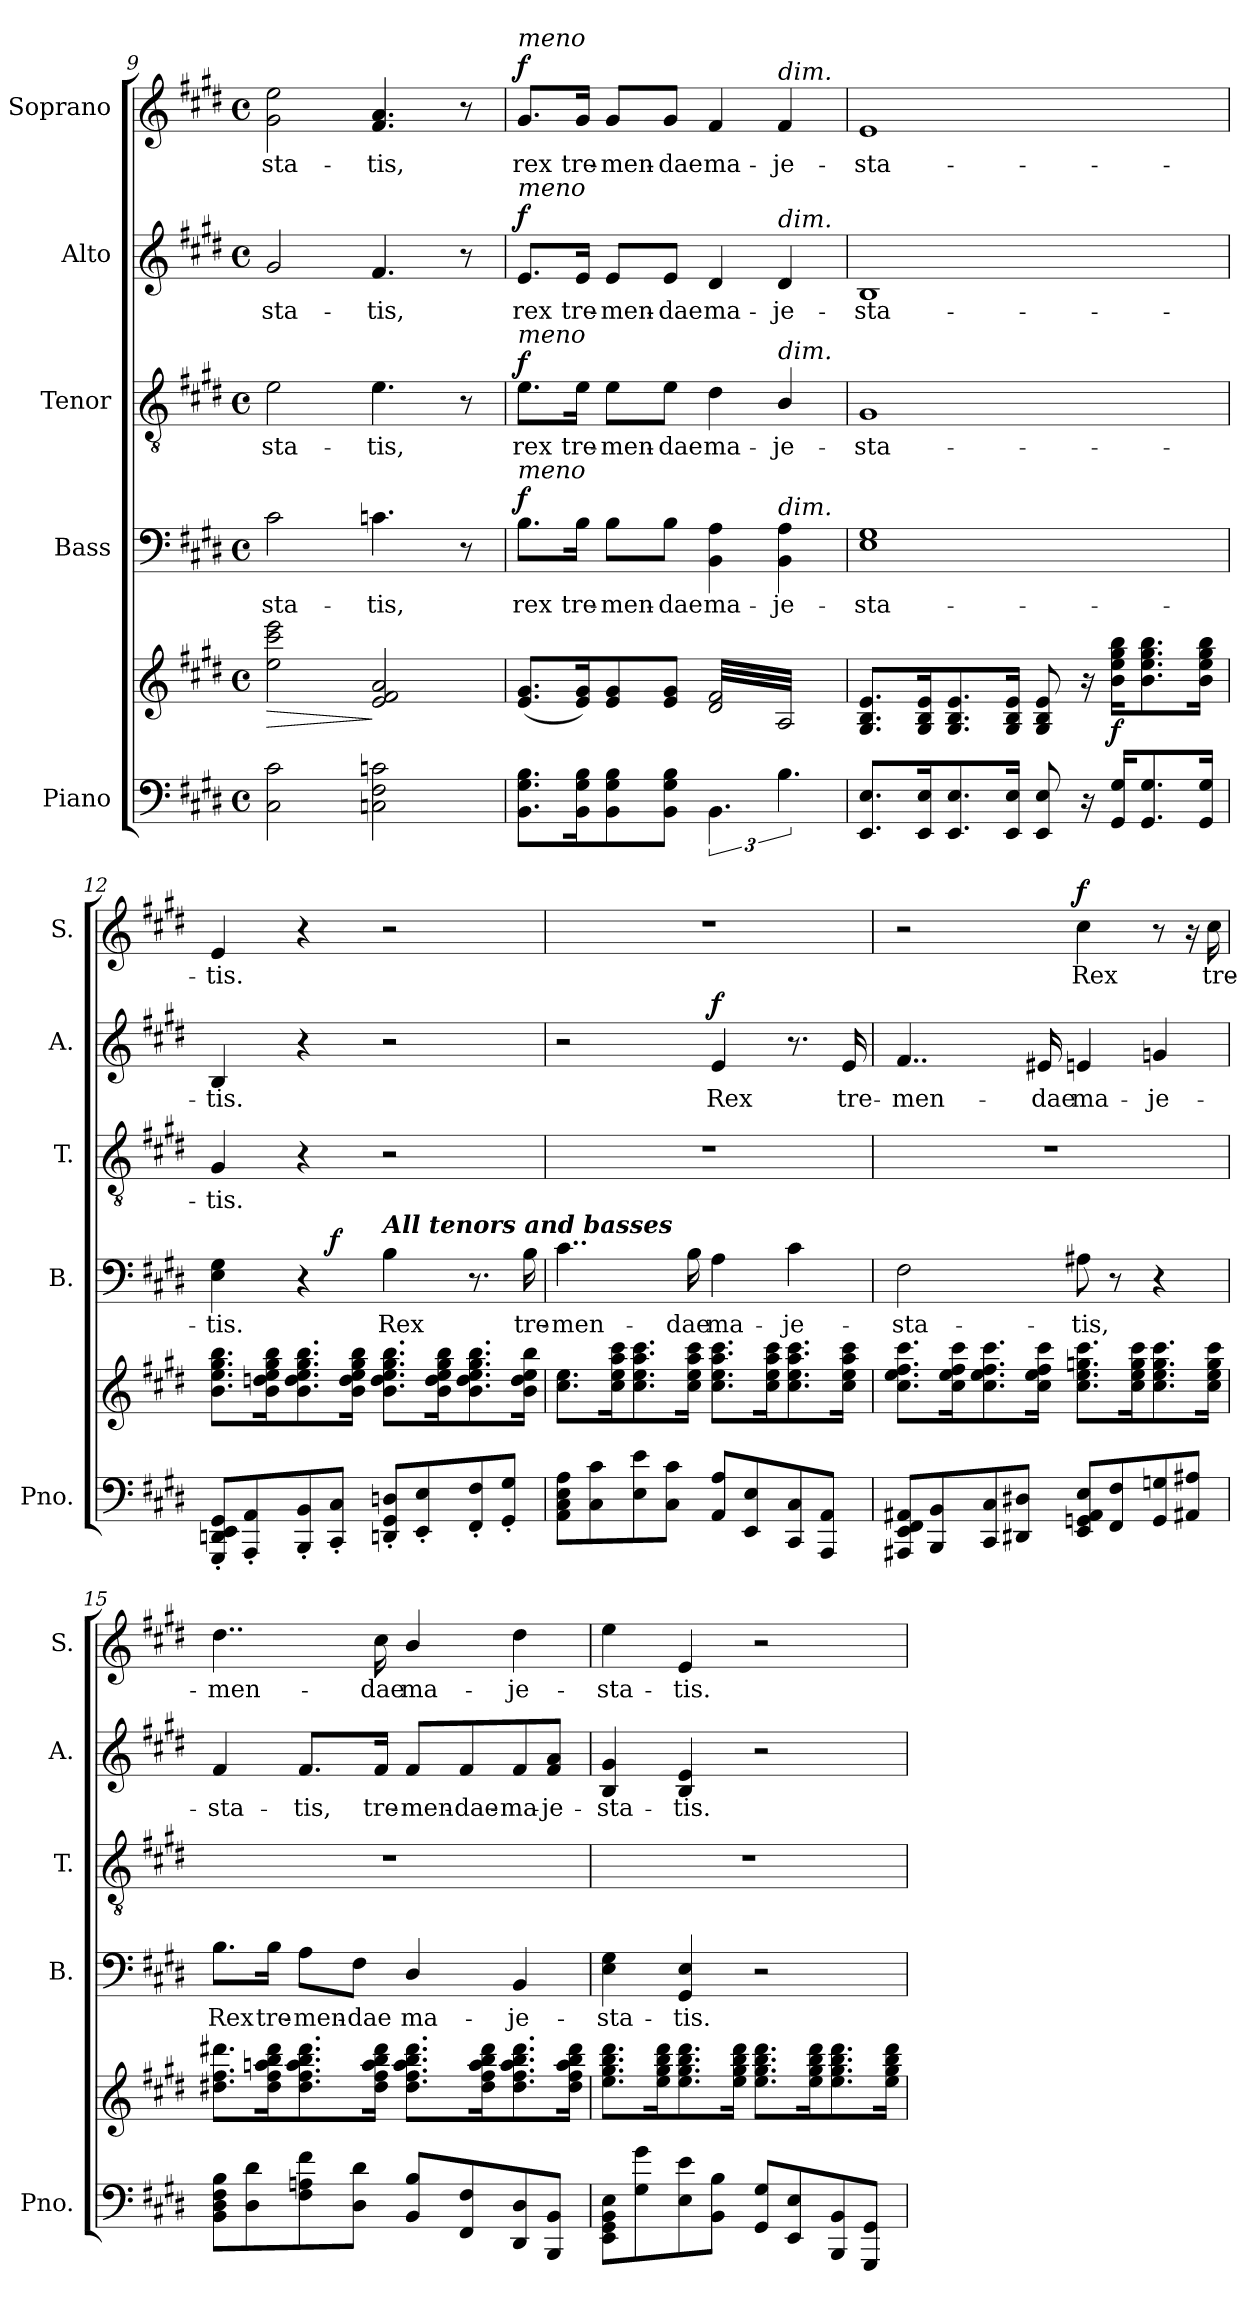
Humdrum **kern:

**kern	**kern	**dynam	**kern	**text	**dynam	**kern	**text	**dynam	**kern	**text	**dynam	**kern	**text	**dynam
*part5	*part5	*part5	*part4	*part4	*part4	*part3	*part3	*part3	*part2	*part2	*part2	*part1	*part1	*part1
*staff6	*staff5	*staff5/6	*staff4	*staff4	*staff4	*staff3	*staff3	*staff3	*staff2	*staff2	*staff2	*staff1	*staff1	*staff1
*I"Piano	*	*	*I"Bass	*	*	*I"Tenor	*	*	*I"Alto	*	*	*I"Soprano	*	*
*I'Pno.	*	*	*I'B.	*	*	*I'T.	*	*	*I'A.	*	*	*I'S.	*	*
*clefF4	*clefG2	*	*clefF4	*	*	*clefGv2	*	*	*clefG2	*	*	*clefG2	*	*
*	*	*	*	*	*	*ITrd7c12	*	*	*	*	*	*	*	*
*k[f#c#g#d#]	*k[f#c#g#d#]	*	*k[f#c#g#d#]	*	*	*k[f#c#g#d#]	*	*	*k[f#c#g#d#]	*	*	*k[f#c#g#d#]	*	*
*E:	*E:	*	*E:	*	*	*E:	*	*	*E:	*	*	*E:	*	*
*M4/4	*M4/4	*	*M4/4	*	*	*M4/4	*	*	*M4/4	*	*	*M4/4	*	*
*met(c)	*met(c)	*	*met(c)	*	*	*met(c)	*	*	*met(c)	*	*	*met(c)	*	*
=9	=9	=9	=9	=9	=9	=9	=9	=9	=9	=9	=9	=9	=9	=9
!	!	!LO:HP:b	!	!	!	!	!	!	!	!	!	!	!	!
!	!	!	!	!LO:LY:b:color=#000000	!	!	!	!	!	!	!	!	!	!
!	!	!	!	!	!	!	!LO:LY:b:color=#000000	!	!	!	!	!	!	!
!	!	!	!	!	!	!	!	!	!	!LO:LY:b:color=#000000	!	!	!	!
!	!	!	!	!	!	!	!	!	!	!	!	!	!LO:LY:b:color=#000000	!
2C#i\ 2c#i	2eei\ 2ccc#i 2eeei	>	2c#i\	-sta-	.	2Ei\	-sta-	.	2g#i/	-sta-	.	2g#i\ 2eei	-sta-	.
!	!	!	!	!LO:LY:b:color=#000000	!	!	!	!	!	!	!	!	!	!
!	!	!	!	!	!	!	!LO:LY:b:color=#000000	!	!	!	!	!	!	!
!	!	!	!	!	!	!	!	!	!	!LO:LY:b:color=#000000	!	!	!	!
!	!	!	!	!	!	!	!	!	!	!	!	!	!LO:LY:b:color=#000000	!
2Cni\ 2F#i 2cni	2ei/ 2f#i 2ai	]	4.cni\	-tis,	.	4.Ei\	-tis,	.	4.f#i/	-tis,	.	4.f#i/ 4.ai	-tis,	.
.	.	.	8r	.	.	8r	.	.	8r	.	.	8r	.	.
=10	=10	=10	=10	=10	=10	=10	=10	=10	=10	=10	=10	=10	=10	=10
!	!	!	!	!LO:LY:b:color=#000000	!	!	!	!	!	!	!	!	!	!
!	!	!	!	!	!	!	!LO:LY:b:color=#000000	!	!	!	!	!	!	!
!	!	!	!	!	!	!	!	!	!	!LO:LY:b:color=#000000	!	!	!	!
!	!	!	!	!	!	!	!	!	!	!	!	!LO:TX:a:i:t=meno	!	!
!	!	!	!	!	!	!	!	!	!LO:TX:a:i:t=meno	!	!	!	!	!
!	!	!	!	!	!	!LO:TX:a:i:t=meno	!	!	!	!	!	!	!	!
!	!	!	!LO:TX:a:i:t=meno	!	!	!	!	!	!	!	!	!	!	!
!	!	!	!	!	!	!	!	!	!	!	!	!	!LO:LY:b:color=#000000	!
8.BBi\ 8.G#i 8.BiL	(8.ei/ 8.g#iL	.	8.Bi\L	rex	f	8.Ei\L	rex	f	8.ei/L	rex	f	8.g#i/L	rex	f
!	!	!	!	!LO:LY:b:color=#000000	!	!	!	!	!	!	!	!	!	!
!	!	!	!	!	!	!	!LO:LY:b:color=#000000	!	!	!	!	!	!	!
!	!	!	!	!	!	!	!	!	!	!LO:LY:b:color=#000000	!	!	!	!
!	!	!	!	!	!	!	!	!	!	!	!	!	!LO:LY:b:color=#000000	!
16BBi\ 16G#i 16Bik	16ei/ 16g#ik)	.	16Bi\Jk	tre-	.	16Ei\Jk	tre-	.	16ei/Jk	tre-	.	16g#i/Jk	tre-	.
!	!	!	!	!LO:LY:b:color=#000000	!	!	!	!	!	!	!	!	!	!
!	!	!	!	!	!	!	!LO:LY:b:color=#000000	!	!	!	!	!	!	!
!	!	!	!	!	!	!	!	!	!	!LO:LY:b:color=#000000	!	!	!	!
!	!	!	!	!	!	!	!	!	!	!	!	!	!LO:LY:b:color=#000000	!
8BBi\ 8G#i 8Bi	8ei/ 8g#i	.	8Bi\L	-men-	.	8Ei\L	-men-	.	8ei/L	-men-	.	8g#i/L	-men-	.
!	!	!	!	!LO:LY:b:color=#000000	!	!	!	!	!	!	!	!	!	!
!	!	!	!	!	!	!	!LO:LY:b:color=#000000	!	!	!	!	!	!	!
!	!	!	!	!	!	!	!	!	!	!LO:LY:b:color=#000000	!	!	!	!
!	!	!	!	!	!	!	!	!	!	!	!	!	!LO:LY:b:color=#000000	!
8BBi\ 8G#i 8BiJ	8ei/ 8g#iJ	.	8Bi\J	-dae	.	8Ei\J	-dae	.	8ei/J	-dae	.	8g#i/J	-dae	.
!	!	!	!	!LO:LY:b:color=#000000	!	!	!	!	!	!	!	!	!	!
!	!	!	!	!	!	!	!LO:LY:b:color=#000000	!	!	!	!	!	!	!
!	!	!	!	!	!	!	!	!	!	!LO:LY:b:color=#000000	!	!	!	!
!	!	!	!	!	!	!	!	!	!	!	!	!	!LO:LY:b:color=#000000	!
*	*tremolo	*	*	*	*	*	*	*	*	*	*	*	*	*
6.BBi\	32d#i/ 32f#iLLL	.	4BBi\ 4Ai	ma-	.	4D#i\	ma-	.	4d#i/	ma-	.	4f#i/	ma-	.
.	32Ai/	.	.	.	.	.	.	.	.	.	.	.	.	.
.	32d#i/ 32f#i	.	.	.	.	.	.	.	.	.	.	.	.	.
.	32Ai/	.	.	.	.	.	.	.	.	.	.	.	.	.
.	32d#i/ 32f#i	.	.	.	.	.	.	.	.	.	.	.	.	.
.	32Ai/	.	.	.	.	.	.	.	.	.	.	.	.	.
.	32d#i/ 32f#i	.	.	.	.	.	.	.	.	.	.	.	.	.
.	32Ai/	.	.	.	.	.	.	.	.	.	.	.	.	.
!	!	!	!	!LO:LY:b:color=#000000	!	!	!	!	!	!	!	!	!	!
!	!	!	!	!	!	!	!LO:LY:b:color=#000000	!	!	!	!	!	!	!
!	!	!	!	!	!	!	!	!	!	!LO:LY:b:color=#000000	!	!	!	!
!	!	!	!	!	!	!	!	!	!	!	!	!LO:TX:a:i:t=dim.	!	!
!	!	!	!	!	!	!	!	!	!LO:TX:a:i:t=dim.	!	!	!	!	!
!	!	!	!	!	!	!LO:TX:a:i:t=dim.	!	!	!	!	!	!	!	!
!	!	!	!LO:TX:a:i:t=dim.	!	!	!	!	!	!	!	!	!	!	!
!	!	!	!	!	!	!	!	!	!	!	!	!	!LO:LY:b:color=#000000	!
6.Bi\	32d#i/ 32f#i	.	4BBi\ 4Ai	-je-	.	4BBi/	-je-	.	4d#i/	-je-	.	4f#i/	-je-	.
.	32Ai/	.	.	.	.	.	.	.	.	.	.	.	.	.
.	32d#i/ 32f#i	.	.	.	.	.	.	.	.	.	.	.	.	.
.	32Ai/	.	.	.	.	.	.	.	.	.	.	.	.	.
.	32d#i/ 32f#i	.	.	.	.	.	.	.	.	.	.	.	.	.
.	32Ai/	.	.	.	.	.	.	.	.	.	.	.	.	.
.	32d#i/ 32f#i	.	.	.	.	.	.	.	.	.	.	.	.	.
.	32Ai/JJJ	.	.	.	.	.	.	.	.	.	.	.	.	.
*	*Xtremolo	*	*	*	*	*	*	*	*	*	*	*	*	*
=11	=11	=11	=11	=11	=11	=11	=11	=11	=11	=11	=11	=11	=11	=11
!	!	!	!	!LO:LY:b:color=#000000	!	!	!	!	!	!	!	!	!	!
!	!	!	!	!	!	!	!LO:LY:b:color=#000000	!	!	!	!	!	!	!
!	!	!	!	!	!	!	!	!	!	!LO:LY:b:color=#000000	!	!	!	!
!	!	!	!	!	!	!	!	!	!	!	!	!	!LO:LY:b:color=#000000	!
8.EEi/ 8.EiL	8.G#i/ 8.Bi 8.eiL	.	1Ei 1G#i	-sta-	.	1GG#i	-sta-	.	1Bi	-sta-	.	1ei	-sta-	.
.	.	.	.	.	.	.	.	.	.	.	.	.	.	.
.	.	.	.	.	.	.	.	.	.	.	.	.	.	.
.	.	.	.	.	.	.	.	.	.	.	.	.	.	.
.	.	.	.	.	.	.	.	.	.	.	.	.	.	.
.	.	.	.	.	.	.	.	.	.	.	.	.	.	.
16EEi/ 16Eik	16G#i/ 16Bi 16eik	.	.	.	.	.	.	.	.	.	.	.	.	.
.	.	.	.	.	.	.	.	.	.	.	.	.	.	.
8.EEi/ 8.Ei	8.G#i/ 8.Bi 8.ei	.	.	.	.	.	.	.	.	.	.	.	.	.
16EEi/ 16EiJk	16G#i/ 16Bi 16eiJk	.	.	.	.	.	.	.	.	.	.	.	.	.
8EEi/ 8Ei	8G#i/ 8Bi 8ei	.	.	.	.	.	.	.	.	.	.	.	.	.
16r	16r	.	.	.	.	.	.	.	.	.	.	.	.	.
16GG#i/ 16G#iKL	16bi\ 16eei 16gg#i 16bbiKL	f	.	.	.	.	.	.	.	.	.	.	.	.
8.GG#i/ 8.G#i	8.bi\ 8.eei 8.gg#i 8.bbi	.	.	.	.	.	.	.	.	.	.	.	.	.
16GG#i/ 16G#iJk	16bi\ 16eei 16gg#i 16bbiJk	.	.	.	.	.	.	.	.	.	.	.	.	.
!!LO:PB:g=z
=12	=12	=12	=12	=12	=12	=12	=12	=12	=12	=12	=12	=12	=12	=12
!	!	!	!	!LO:LY:b:color=#000000	!	!	!	!	!	!	!	!	!	!
!	!	!	!	!	!	!	!LO:LY:b:color=#000000	!	!	!	!	!	!	!
!	!	!	!	!	!	!	!	!	!	!LO:LY:b:color=#000000	!	!	!	!
!	!	!	!	!	!	!	!	!	!	!	!	!	!LO:LY:b:color=#000000	!
*	*	*	*^	*	*	*	*	*	*	*	*	*	*	*
8GGG#i/' 8DDni' 8EEi' 8GG#i'L	8.bi\ 8.eei 8.gg#i 8.bbiL	.	4Ei\ 4G#i	4.ryy	-tis.	.	4GG#i/	-tis.	.	4Bi/	-tis.	.	4ei/	-tis.	.
8AAAi/' 8AAi'	.	.	.	.	.	.	.	.	.	.	.	.	.	.	.
.	16bi\ 16ddni 16eei 16gg#i 16bbik	.	.	.	.	.	.	.	.	.	.	.	.	.	.
8BBBi/' 8BBi'	8.bi\ 8.ddi 8.eei 8.gg#i 8.bbi	.	4r	.	.	.	4r	.	.	4r	.	.	4r	.	.
8CC#i/' 8C#i'J	.	.	.	2ryy	.	f	.	.	.	.	.	.	.	.	.
.	16bi\ 16ddi 16eei 16gg#i 16bbiJk	.	.	.	.	.	.	.	.	.	.	.	.	.	.
!	!	!	!LO:TX:a:Bi:t=All tenors and basses	!	!	!	!	!	!	!	!	!	!	!	!
!	!	!	!	!	!LO:LY:b:color=#000000	!	!	!	!	!	!	!	!	!	!
8DDni/' 8GG#i' 8Dni'L	8.bi\ 8.ddi 8.eei 8.gg#i 8.bbiL	.	4Bi\	.	Rex	.	2r	.	.	2r	.	.	2r	.	.
8EEi/' 8Ei'	.	.	.	.	.	.	.	.	.	.	.	.	.	.	.
.	16bi\ 16ddi 16eei 16gg#i 16bbik	.	.	.	.	.	.	.	.	.	.	.	.	.	.
8FF#i/' 8F#i'	8.bi\ 8.ddi 8.eei 8.gg#i 8.bbi	.	8.r	.	.	.	.	.	.	.	.	.	.	.	.
8GG#i/' 8G#i'J	.	.	.	8ryy	.	.	.	.	.	.	.	.	.	.	.
!	!	!	!	!	!LO:LY:b:color=#000000	!	!	!	!	!	!	!	!	!	!
.	16bi\ 16ddi 16eei 16bbiJk	.	16Bi\	.	tre-	.	.	.	.	.	.	.	.	.	.
*	*	*	*v	*v	*	*	*	*	*	*	*	*	*	*	*
=13	=13	=13	=13	=13	=13	=13	=13	=13	=13	=13	=13	=13	=13	=13
*	*	*	*^	*	*	*	*	*	*	*	*	*	*	*
!	!	!	!	!	!LO:LY:b:color=#000000	!	!	!	!	!	!	!	!	!	!
*	*	*	*v	*v	*	*	*	*	*	*	*	*	*	*	*
8AAi\ 8C#i 8Ei 8AiL	8.cc#i\ 8.eeiL	.	4..c#i\	-men-	.	1r	.	.	2r	.	.	1r	.	.
8C#i\ 8c#i	.	.	.	.	.	.	.	.	.	.	.	.	.	.
.	16cc#i\ 16eei 16aai 16ccc#ik	.	.	.	.	.	.	.	.	.	.	.	.	.
8Ei\ 8ei	8.cc#i\ 8.eei 8.aai 8.ccc#i	.	.	.	.	.	.	.	.	.	.	.	.	.
8C#i\ 8c#iJ	.	.	.	.	.	.	.	.	.	.	.	.	.	.
!	!	!	!	!LO:LY:b:color=#000000	!	!	!	!	!	!	!	!	!	!
.	16cc#i\ 16eei 16aai 16ccc#iJk	.	16Bi\	-dae	.	.	.	.	.	.	.	.	.	.
!	!	!	!	!LO:LY:b:color=#000000	!	!	!	!	!	!	!	!	!	!
!	!	!	!	!	!	!	!	!	!	!LO:LY:b:color=#000000	!	!	!	!
8AAi/ 8AiL	8.cc#i\ 8.eei 8.aai 8.ccc#iL	.	4Ai\	ma-	.	.	.	.	4ei/	Rex	f	.	.	.
8EEi/ 8Ei	.	.	.	.	.	.	.	.	.	.	.	.	.	.
.	16cc#i\ 16eei 16aai 16ccc#ik	.	.	.	.	.	.	.	.	.	.	.	.	.
!	!	!	!	!LO:LY:b:color=#000000	!	!	!	!	!	!	!	!	!	!
8CC#i/ 8C#i	8.cc#i\ 8.eei 8.aai 8.ccc#i	.	4c#i\	-je-	.	.	.	.	8.r	.	.	.	.	.
8AAAi/ 8AAiJ	.	.	.	.	.	.	.	.	.	.	.	.	.	.
!	!	!	!	!	!	!	!	!	!	!LO:LY:b:color=#000000	!	!	!	!
.	16cc#i\ 16eei 16aai 16ccc#iJk	.	.	.	.	.	.	.	16ei/	tre-	.	.	.	.
=14	=14	=14	=14	=14	=14	=14	=14	=14	=14	=14	=14	=14	=14	=14
!	!	!	!	!LO:LY:b:color=#000000	!	!	!	!	!	!	!	!	!	!
!	!	!	!	!	!	!	!	!	!	!LO:LY:b:color=#000000	!	!	!	!
8AAA#Xi/ 8EEi 8FF#i 8AA#XiL	8.cc#i\ 8.eei 8.ff#i 8.ccc#iL	.	2F#i\	-sta-	.	1r	.	.	4..f#i/	-men-	.	2r	.	.
8BBBi/ 8BBi	.	.	.	.	.	.	.	.	.	.	.	.	.	.
.	16cc#i\ 16eei 16ff#i 16ccc#ik	.	.	.	.	.	.	.	.	.	.	.	.	.
8CC#i/ 8C#i	8.cc#i\ 8.eei 8.ff#i 8.ccc#i	.	.	.	.	.	.	.	.	.	.	.	.	.
8DD#Xi/ 8D#XiJ	.	.	.	.	.	.	.	.	.	.	.	.	.	.
!	!	!	!	!	!	!	!	!	!	!LO:LY:b:color=#000000	!	!	!	!
.	16cc#i\ 16eei 16ff#i 16ccc#iJk	.	.	.	.	.	.	.	16e#Xi/	-dae	.	.	.	.
!	!	!	!	!LO:LY:b:color=#000000	!	!	!	!	!	!	!	!	!	!
!	!	!	!	!	!	!	!	!	!	!LO:LY:b:color=#000000	!	!	!	!
!	!	!	!	!	!	!	!	!	!	!	!	!	!LO:LY:b:color=#000000	!
8EEi/ 8GGni 8AA#i 8EiL	8.cc#i\ 8.eei 8.ggni 8.ccc#iL	.	8A#Xi\	-tis,	.	.	.	.	4eni/	ma-	.	4cc#i\	Rex	f
8FF#i/ 8F#i	.	.	8r	.	.	.	.	.	.	.	.	.	.	.
.	16cc#i\ 16eei 16ggi 16ccc#ik	.	.	.	.	.	.	.	.	.	.	.	.	.
!	!	!	!	!	!	!	!	!	!	!LO:LY:b:color=#000000	!	!	!	!
8GGi/ 8Gni	8.cc#i\ 8.eei 8.ggi 8.ccc#i	.	4r	.	.	.	.	.	4gni/	-je-	.	8r	.	.
8AA#Xi/ 8A#XiJ	.	.	.	.	.	.	.	.	.	.	.	16r	.	.
!	!	!	!	!	!	!	!	!	!	!	!	!	!LO:LY:b:color=#000000	!
.	16cc#i\ 16eei 16ggi 16ccc#iJk	.	.	.	.	.	.	.	.	.	.	16cc#i\	tre-	.
!!LO:LB:g=z
=15	=15	=15	=15	=15	=15	=15	=15	=15	=15	=15	=15	=15	=15	=15
!	!	!	!	!LO:LY:b:color=#000000	!	!	!	!	!	!	!	!	!	!
!	!	!	!	!	!	!	!	!	!	!LO:LY:b:color=#000000	!	!	!	!
!	!	!	!	!	!	!	!	!	!	!	!	!	!LO:LY:b:color=#000000	!
8BBi\ 8D#i 8F#i 8BiL	8.dd#Xi\ 8.ff#i 8.ddd#XiL	.	8.Bi\L	Rex	.	1r	.	.	4f#i/	-sta-	.	4..dd#i\	-men-	.
8D#i\ 8d#i	.	.	.	.	.	.	.	.	.	.	.	.	.	.
!	!	!	!	!LO:LY:b:color=#000000	!	!	!	!	!	!	!	!	!	!
.	16dd#i\ 16ff#i 16aani 16bbi 16ddd#ik	.	16Bi\Jk	tre-	.	.	.	.	.	.	.	.	.	.
!	!	!	!	!LO:LY:b:color=#000000	!	!	!	!	!	!	!	!	!	!
!	!	!	!	!	!	!	!	!	!	!LO:LY:b:color=#000000	!	!	!	!
8F#i\ 8Ani 8f#i	8.dd#i\ 8.ff#i 8.aai 8.bbi 8.ddd#i	.	8Ai\L	-men-	.	.	.	.	8.f#i/L	-tis,	.	.	.	.
!	!	!	!	!LO:LY:b:color=#000000	!	!	!	!	!	!	!	!	!	!
8D#i\ 8d#iJ	.	.	8F#i\J	-dae	.	.	.	.	.	.	.	.	.	.
!	!	!	!	!	!	!	!	!	!	!LO:LY:b:color=#000000	!	!	!	!
!	!	!	!	!	!	!	!	!	!	!	!	!	!LO:LY:b:color=#000000	!
.	16dd#i\ 16ff#i 16aai 16bbi 16ddd#iJk	.	.	.	.	.	.	.	16f#i/Jk	tre-	.	16cc#i\	-dae	.
!	!	!	!	!LO:LY:b:color=#000000	!	!	!	!	!	!	!	!	!	!
!	!	!	!	!	!	!	!	!	!	!LO:LY:b:color=#000000	!	!	!	!
!	!	!	!	!	!	!	!	!	!	!	!	!	!LO:LY:b:color=#000000	!
8BBi/ 8BiL	8.dd#i\ 8.ff#i 8.aai 8.bbi 8.ddd#iL	.	4D#i/	ma-	.	.	.	.	8f#i/L	-men-	.	4bi/	ma-	.
!	!	!	!	!	!	!	!	!	!	!LO:LY:b:color=#000000	!	!	!	!
8FF#i/ 8F#i	.	.	.	.	.	.	.	.	8f#i/	-dae-	.	.	.	.
.	16dd#i\ 16ff#i 16aai 16bbi 16ddd#ik	.	.	.	.	.	.	.	.	.	.	.	.	.
!	!	!	!	!LO:LY:b:color=#000000	!	!	!	!	!	!	!	!	!	!
!	!	!	!	!	!	!	!	!	!	!LO:LY:b:color=#000000	!	!	!	!
!	!	!	!	!	!	!	!	!	!	!	!	!	!LO:LY:b:color=#000000	!
8DD#i/ 8D#i	8.dd#i\ 8.ff#i 8.aai 8.bbi 8.ddd#i	.	4BBi/	-je-	.	.	.	.	8f#i/	-ma-	.	4dd#i\	-je-	.
!	!	!	!	!	!	!	!	!	!	!LO:LY:b:color=#000000	!	!	!	!
8BBBi/ 8BBiJ	.	.	.	.	.	.	.	.	8f#i/ 8aiJ	-je-	.	.	.	.
.	16dd#i\ 16ff#i 16aai 16bbi 16ddd#iJk	.	.	.	.	.	.	.	.	.	.	.	.	.
=16	=16	=16	=16	=16	=16	=16	=16	=16	=16	=16	=16	=16	=16	=16
!	!	!	!	!LO:LY:b:color=#000000	!	!	!	!	!	!	!	!	!	!
!	!	!	!	!	!	!	!	!	!	!LO:LY:b:color=#000000	!	!	!	!
!	!	!	!	!	!	!	!	!	!	!	!	!	!LO:LY:b:color=#000000	!
8EEi\ 8GG#i 8BBi 8EiL	8.eei\ 8.gg#i 8.bbi 8.ddd#iL	.	4Ei\ 4G#i	-sta-	.	1r	.	.	4Bi/ 4g#i	-sta-	.	4eei\	-sta-	.
8G#i\ 8g#i	.	.	.	.	.	.	.	.	.	.	.	.	.	.
.	16eei\ 16gg#i 16bbi 16ddd#ik	.	.	.	.	.	.	.	.	.	.	.	.	.
!	!	!	!	!LO:LY:b:color=#000000	!	!	!	!	!	!	!	!	!	!
!	!	!	!	!	!	!	!	!	!	!LO:LY:b:color=#000000	!	!	!	!
!	!	!	!	!	!	!	!	!	!	!	!	!	!LO:LY:b:color=#000000	!
8Ei\ 8ei	8.eei\ 8.gg#i 8.bbi 8.ddd#i	.	4GG#i/ 4Ei	-tis.	.	.	.	.	4Bi/ 4ei	-tis.	.	4ei/	-tis.	.
8BBi\ 8BiJ	.	.	.	.	.	.	.	.	.	.	.	.	.	.
.	16eei\ 16gg#i 16bbi 16ddd#iJk	.	.	.	.	.	.	.	.	.	.	.	.	.
8GG#i/ 8G#iL	8.eei\ 8.gg#i 8.bbi 8.ddd#iL	.	2r	.	.	.	.	.	2r	.	.	2r	.	.
8EEi/ 8Ei	.	.	.	.	.	.	.	.	.	.	.	.	.	.
.	16eei\ 16gg#i 16bbi 16ddd#ik	.	.	.	.	.	.	.	.	.	.	.	.	.
8BBBi/ 8BBi	8.eei\ 8.gg#i 8.bbi 8.ddd#i	.	.	.	.	.	.	.	.	.	.	.	.	.
8GGG#i/ 8GG#iJ	.	.	.	.	.	.	.	.	.	.	.	.	.	.
.	16eei\ 16gg#i 16bbi 16ddd#iJk	.	.	.	.	.	.	.	.	.	.	.	.	.
=	=	=	=	=	=	=	=	=	=	=	=	=	=	=
*-	*-	*-	*-	*-	*-	*-	*-	*-	*-	*-	*-	*-	*-	*-
